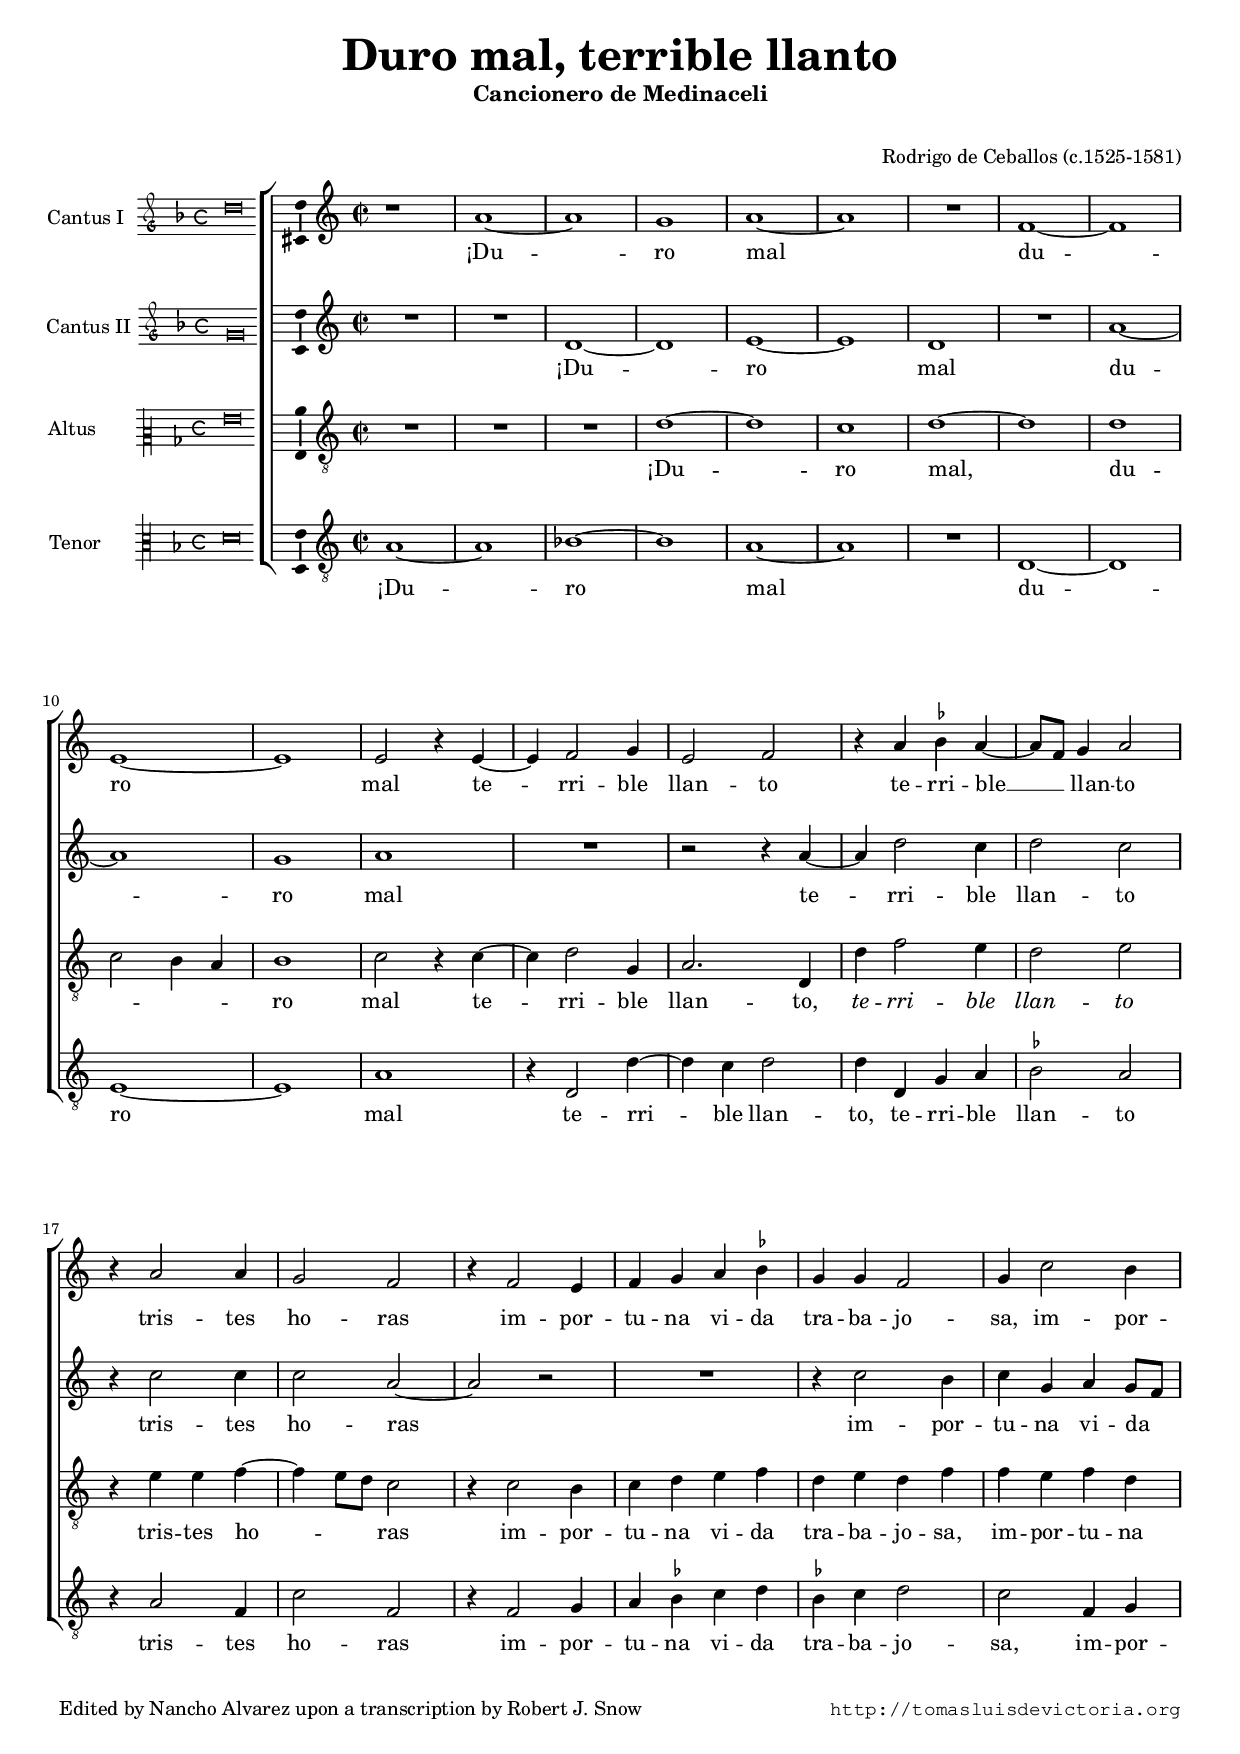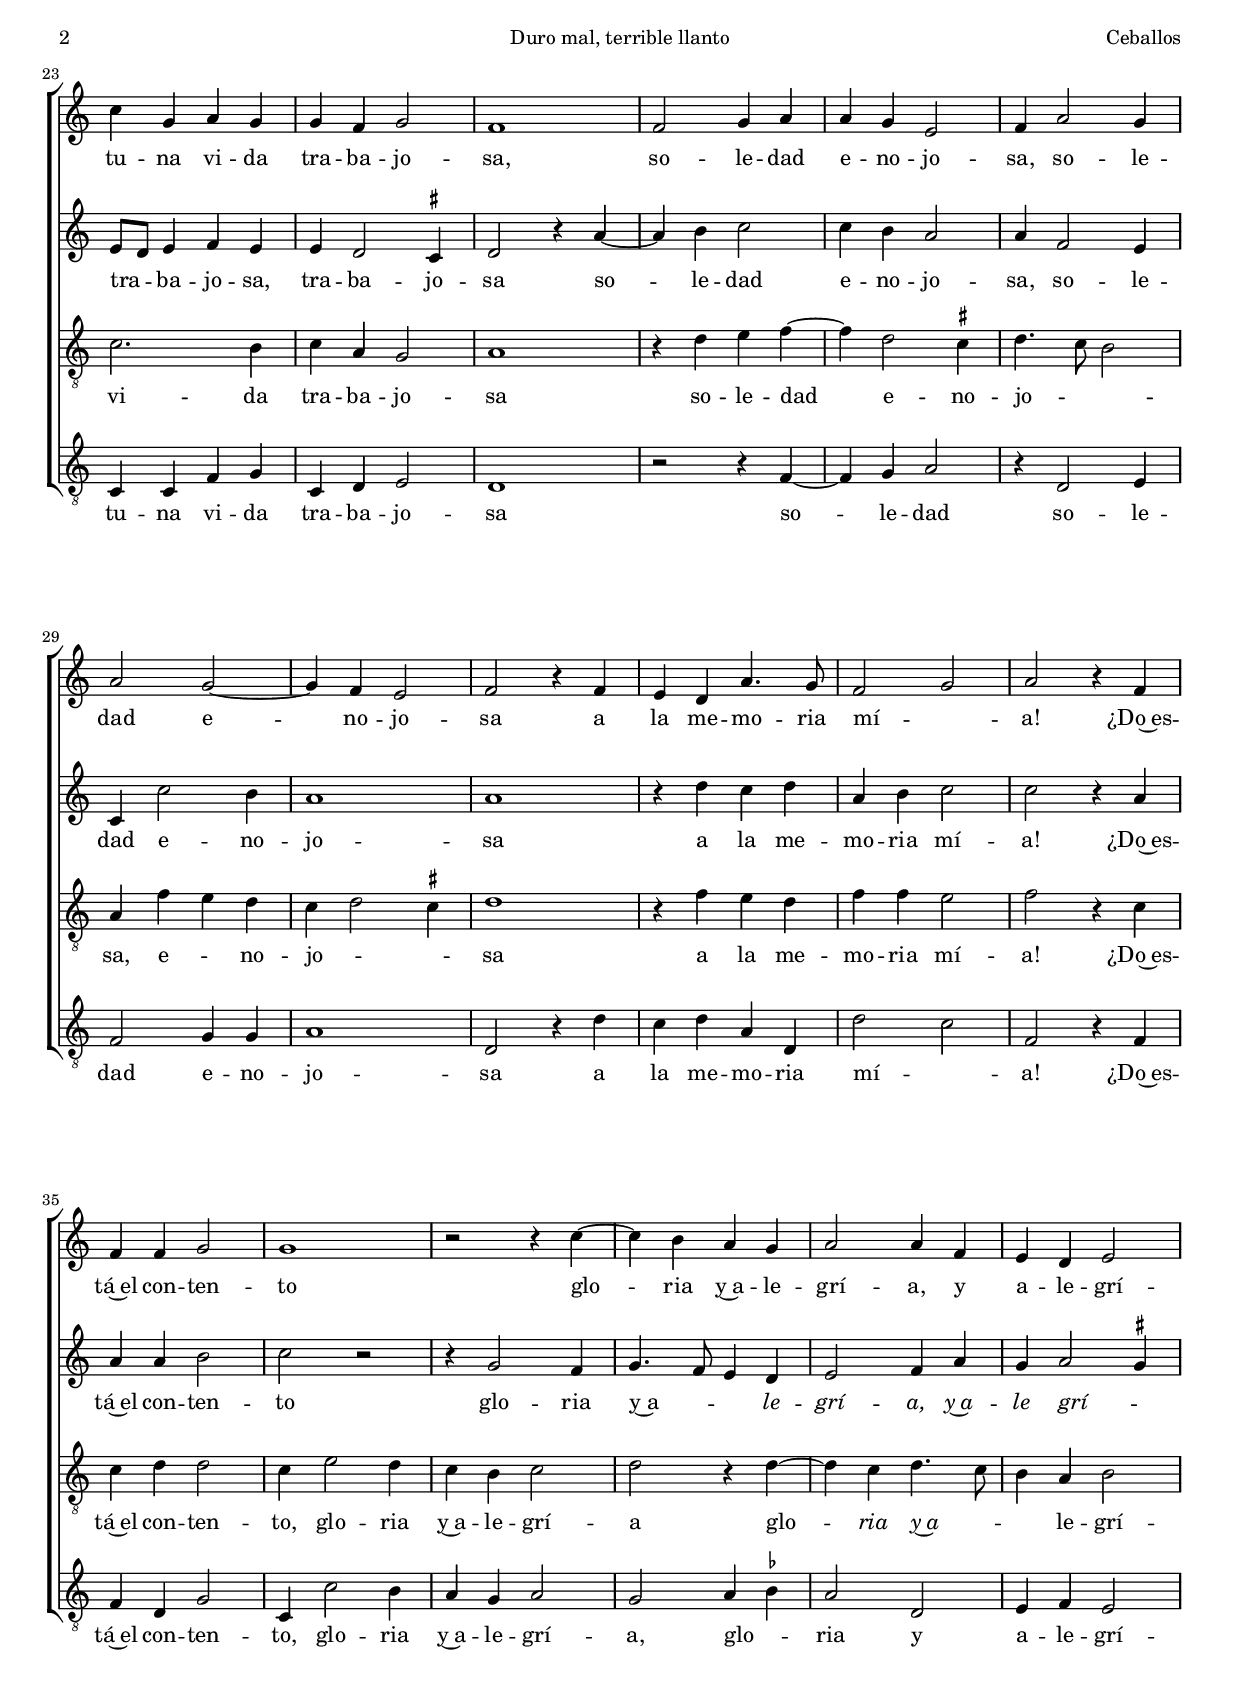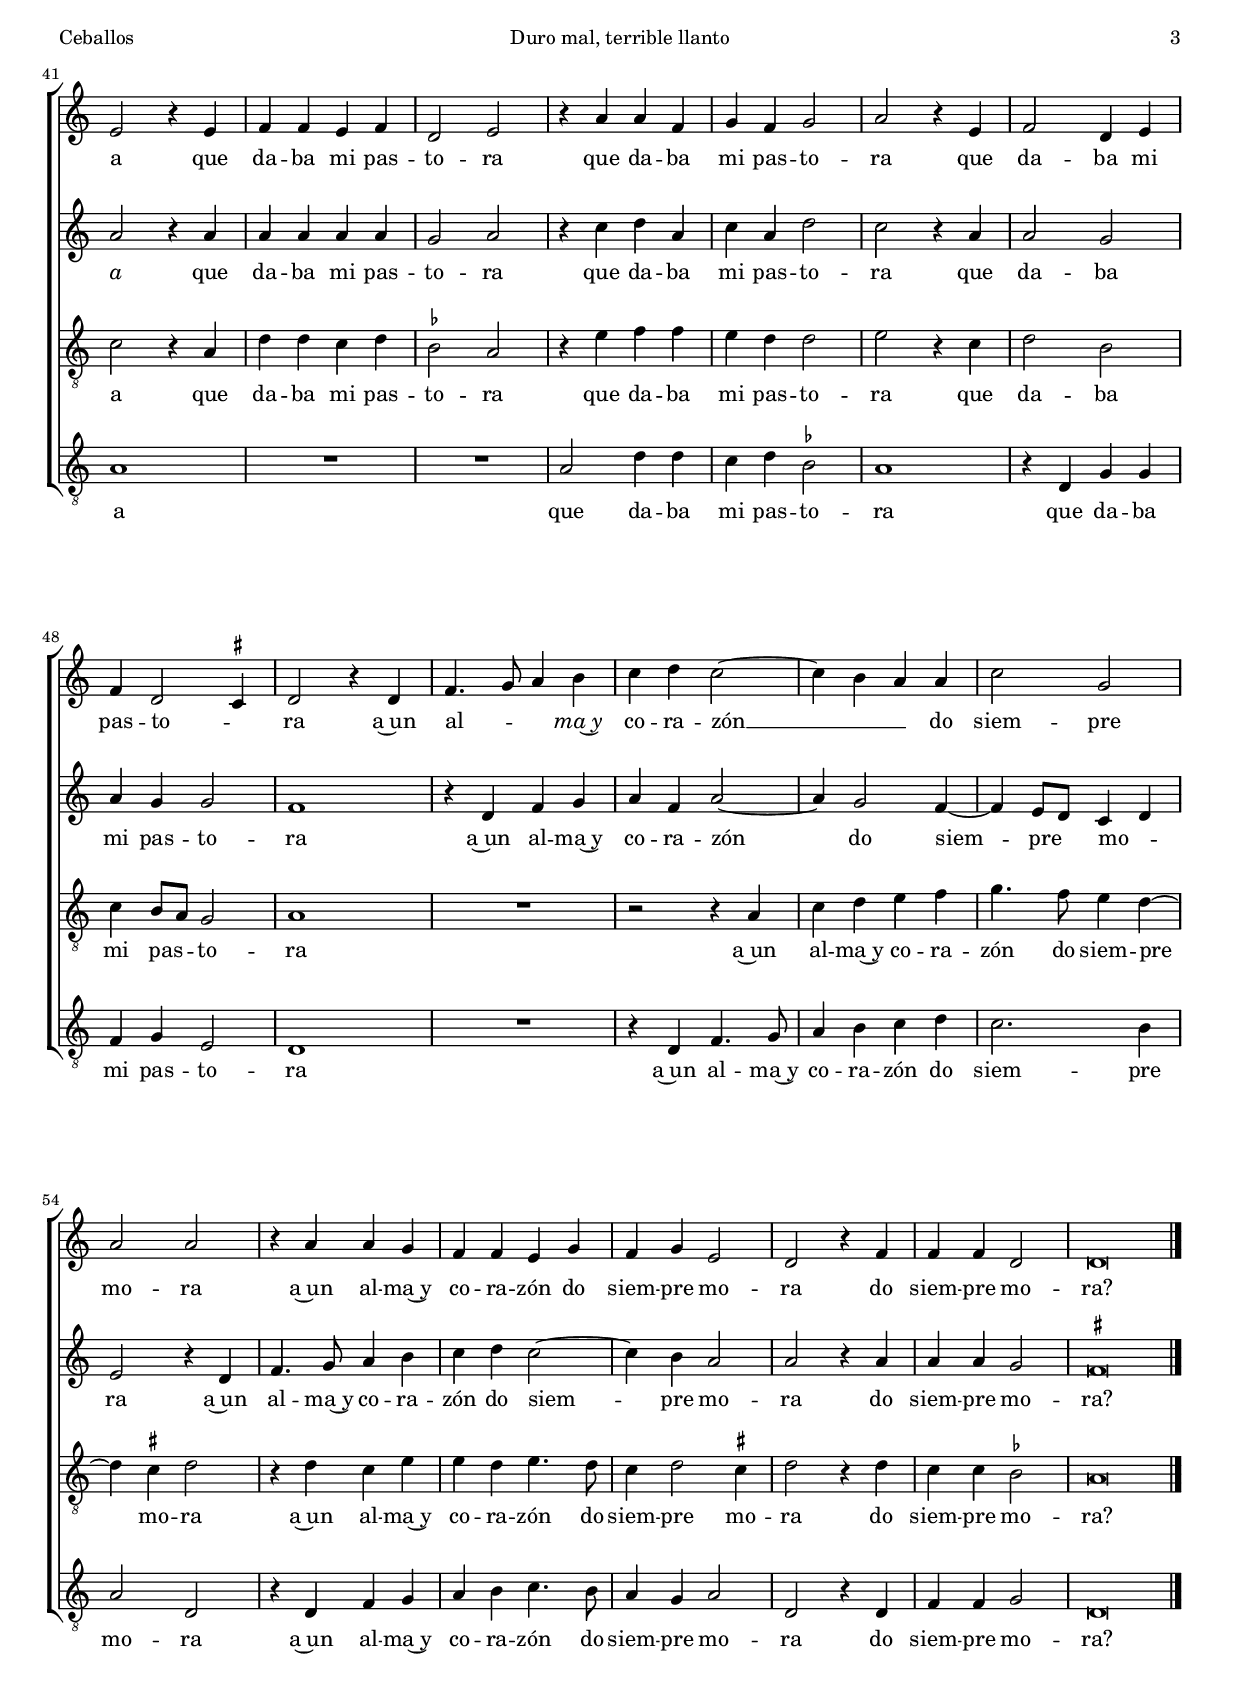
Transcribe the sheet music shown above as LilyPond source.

\version "2.22.0"

#(set-default-paper-size "a4")
#(set-global-staff-size 17.0)
#(ly:set-option 'point-and-click #f)
%mobile -s15.5 -i3.5

italicas=\override LyricText.font-shape = #'italic
rectas=\override LyricText.font-shape = #'upright
ss=\once \set suggestAccidentals = ##t
incipitwidth = 20
mtempo={\tempo 4 = 100}
mtempob={\tempo 4 = 50}
mt=#(define-music-function (offset) (number?) ; move lyric text
      #{ \once \override LyricText.X-offset = -$offset #})

htitle="Duro mal, terrible llanto"
hcomposer="Ceballos"

\header {
	title=\markup{\fontsize #3 "Duro mal, terrible llanto"}
	subtitle="Cancionero de Medinaceli"
	subsubtitle=\markup{\null \vspace #1 }
	composer="Rodrigo de Ceballos (c.1525-1581)" % En Medinaceli aparece como anonimo
        pdfauthor=\composer
	%opus="(-)"
%	poet=\markup{}
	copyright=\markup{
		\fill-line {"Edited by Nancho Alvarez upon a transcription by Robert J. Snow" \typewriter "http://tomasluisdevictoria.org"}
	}
%	tagline=""
}

global={\key f \major \time 2/2
        \skip 1*60 \bar "|."
}

% Los valores deberían estar reducidos a la mitad en el principio. Si no, es demasiado lento comparado con el resto.
% Pero parece que están así también en el Parnaso de Daza

cantus=\relative c''{
	r1
	d1 ~
	d
	c
	d ~
	d
	R1
	bes1 ~
	bes
	a ~
	a
	a2 r4 a ~
	a bes2 c4
	a2 bes
	r4 d \ss ees d ~ % Snow e
	d8 bes c4 d2
	r4 d2 d4
	c2 bes
	r4 bes2 a4
	bes c d \ss ees % Snow e
	c4 c bes2
	c4 f2 e4
	f c d c
	c4 bes c2
	bes1
	bes2 c4 d
	d c a2
	bes4 d2 c4
	d2 c ~
	c4 bes a2
	bes2 r4 bes
	a g d'4. c8
	bes2 c
	d r4 bes
	bes bes c2
	c1
	r2 r4 f ~
	f e d c
	d2 d4 bes
	a4 g a2
	a r4 a
	bes4 bes a bes
	g2 a
	r4 d d bes
	c bes c2
	d r4 a
	bes2 g4 a
	bes4 g2 \ss fis4
	g2 r4 g
	bes4. c8 d4 e
	f4 g f2 ~
	f4 e d d
	f2 c
	d d
	r4 d d c
	bes bes a c % así está en Snow y CSIC pero posiblemente sea a bes a c
	bes c a2
	g2 r4 bes
	bes bes g2
	g\breve*1/2
}

cantusdos=\relative c''{
	R1*2
	g1 ~
	g
	a ~
	a
	g
	R1
	d' ~
	d
	c
	d
	R1
	r2 r4 d ~
	d4 g2 f4
	g2 f
	r4 f2 f4
	f2 d ~
	d r
	R1
	r4 f2 e4
	f4 c d c8 bes
	a g a4 bes a % CSIC g
	a4 g2 \ss fis4
	g2 r4 d' ~
	d e f2
	f4 e d2
	d4 bes2 a4
	f f'2 e4
	d1
	d
	r4 g f g
	d e f2
	f r4 d
	d d e2
	f2 r
	r4 c2 bes4
	c4. bes8 a4 g
	a2 bes4 d
	c d2 \ss cis4
	d2 r4 d
	d d d d
	c2 d % Snow \ss cis2
	r4 f g d
	f d g2
	f r4 d
	d2 c
	d4 c c2
	bes1
	r4 g bes c
	d4 bes d2 ~
	d4 c2 bes4 ~
	bes4 a8 g f4 g
	a2 r4 g
	bes4. c8 d4 e
	f g f2 ~
	f4 e d2
	d r4 d
	d d c2
	\ss b\breve*1/2
}

altus=\relative c''{
	R1*3
	g1 ~
	g
	f
	g ~
	g
	g
	f2 e4 d
	e1
	f2 r4 f ~
	f4 g2 c,4
	d2. g,4
	g'4 bes2 a4
	g2 a
	r4 a a bes ~
	bes4 a8 g f2
	r4 f2 e4
	f g a bes
	g a g bes
	bes a bes g
	f2. e4
	f4 d c2
	d1
	r4 g a bes ~
	bes4 g2 \ss fis4 % Snow pone fis sin \ss, pero en CSIC está sugerido
	g4. f8 e2
	d4 bes' a g
	f4 g2 \ss fis4 % Snow fis, sin \ss
	g1
	r4 bes a g
	bes4 bes a2
	bes2 r4 f
	f g g2
	f4 a2 g4
	f e f2
	g r4 g ~
	g4 f g4. f8
	e4 d e2
	f2 r4 d
	g4 g f g
	\ss ees2 d % Snow e2
	r4 a' bes bes
	a g g2
	a2 r4 f
	g2 e
	f4 e8 d c2
	d1
	R1
	r2 r4 d
	f g a bes
	c4. bes8 a4 g ~
	g \ss fis g2
	r4 g f a % Snow bes
	a g a4. g8
	f4 g2 \ss fis4
	g2 r4 g
	f f \ss ees2
	d\breve*1/2
}

tenor=\relative c'{
	d1 ~
	d
	ees ~
	ees
	d ~
	d
	R1
	g, ~
	g
	a ~
	a
	d
	r4 g,2 g'4 ~
	g4 f g2
	g4 g, c d 
	\ss ees2 d
	r4 d2 bes4
	f'2 bes,
	r4 bes2 c4
	d \ss ees f g % tritono melodico, Snow e
	\ss ees f g2 % Snow e
	f bes,4 c
	f,4 f bes c
	f, g a2
	g1
	r2 r4 bes ~
	bes4 c d2
	r4 g,2 a4
	bes2 c4 c
	d1
	g,2 r4 g'
	f g d g,
	g'2 f
	bes,2 r4 bes
	bes g c2
	f,4 f'2 e4
	d c d2
	c2 d4 \ss ees % Snow e
	d2 g,
	a4 bes a2
	d1
	R1*2
	d2 g4 g
	f g \ss ees2 % snow e2
	d1
	r4 g, c c
	bes c a2
	g1
	R1
	r4 g bes4. c8
	d4 e f g
	f2. e4
	d2 g,
	r4 g bes c
	d e f4. e8 %Snow d8
	d4 c d2
	g,2 r4 g
	bes bes c2
	g\breve*1/2
}

textocantus=\lyricmode{
\mt #1 ¡Du -- ro mal
du -- ro mal
te -- rri -- ble llan -- to
te -- rri -- ble __ _ \mt #.8 llan -- to
tris -- tes ho -- ras
im -- por -- tu -- na vi -- da tra -- ba -- jo -- sa,
im -- por -- tu -- na vi -- da tra -- ba -- jo -- sa,
so -- le -- dad e -- no -- jo -- sa,
so -- le -- dad e -- no -- jo -- sa
a la me -- mo -- ria mí -- _ a!
¿Do~es -- tá~el con -- ten -- to
glo -- ria y~a -- le -- grí -- a,
y a -- le -- grí -- a
que da -- ba mi pas -- to -- ra
que da -- ba mi pas -- to -- ra
que da -- ba mi pas -- to -- _ ra
a~un al -- _ _ \italicas ma~y \rectas co -- ra -- zón __ _ _ 
do siem -- pre mo -- ra
a~un al -- ma~y co -- ra -- zón
do siem -- pre mo -- ra
do siem -- pre mo -- ra?
}

textocantusdos=\lyricmode{
\mt #1 ¡Du -- ro mal
du -- ro mal
te -- rri -- ble llan -- to
tris -- tes ho -- ras
im -- por -- tu -- na vi -- da _ tra -- _ ba -- jo -- sa,
tra -- ba -- jo -- sa
so -- le -- dad e -- no -- jo -- sa,
so -- le -- dad e -- no -- jo -- sa
a la me -- mo -- ria mí -- a!
¿Do~es -- tá~el con -- ten -- to
glo -- ria y~a -- \italicas _ _ le -- grí -- a,
y~a -- le grí -- _ a \rectas % Snow diferente
que da -- ba mi pas -- to -- ra
que da -- ba mi pas -- to -- ra
que da -- ba mi pas -- to -- ra
a~un al -- ma~y co -- ra -- zón
do siem -- \mt #.5 pre _ mo -- _ ra
a~un al -- ma~y co -- ra -- zón do siem -- pre mo -- ra
do siem -- pre mo -- ra?
}

textoaltus=\lyricmode{
\mt #1 ¡Du -- ro mal,
du -- _ _ _ ro mal
te -- rri -- ble llan -- to,
\italicas
te -- rri -- ble llan -- to
\rectas
tris -- tes ho -- _ _ ras
im -- por -- tu -- na vi -- da tra -- ba -- jo -- sa,
im -- por -- tu -- na vi -- da tra -- ba -- jo -- sa
so -- le -- dad e -- no -- jo -- _ _ sa,
e -- _ no -- jo -- _ _ sa
a la me -- mo -- ria mí -- a!
¿Do~es -- tá~el con -- ten -- to,
glo -- ria y~a -- le -- grí -- a
glo -- \italicas ria y~a -- _ _ \rectas le -- grí -- a % Snow diferente
que da -- ba mi pas -- to -- ra
que da -- ba mi pas -- to -- ra
que da -- ba mi \mt #.3 pas -- _ to -- ra
a~un al -- ma~y co -- ra -- zón do siem -- pre mo -- ra
a~un al -- ma~y co -- ra -- zón do siem -- pre mo -- ra
do siem -- pre mo -- ra?
}

textotenor=\lyricmode{
\mt #1 ¡Du -- ro mal
du -- ro mal
te -- rri -- ble llan -- to,
te -- rri -- ble llan -- to
tris -- tes ho -- ras
im -- por -- tu -- na vi -- da tra -- ba -- jo -- sa,
im -- por -- tu -- na vi -- da tra -- ba -- jo -- sa
so -- le -- dad
so -- le -- dad e -- no -- jo -- sa
a la me -- mo -- ria mí -- _ a!
¿Do~es -- tá~el con -- ten -- to,
glo -- ria y~a -- le -- grí -- a,
glo -- _ ria y a -- le -- grí -- a
que da -- ba mi pas -- to -- ra
que da -- ba mi pas -- to -- ra
a~un al -- ma~y co -- ra -- zón do siem -- pre mo -- ra
a~un al -- ma~y co -- ra -- zón do siem -- pre mo -- ra
do siem -- pre mo -- ra?
}


incipitcantus=\markup{
	\score{
		{ 
		\set Staff.instrumentName="Cantus I  "
		\override NoteHead.style = #'neomensural
		\override Staff.TimeSignature.style = #'neomensural
		\cadenzaOn 
		\clef "petrucci-g"
		\key f \major
		\time 4/4
                d''\breve % 
		} 

	\layout { line-width=\incipitwidth indent = 0 }
	}
}

incipitcantusdos=\markup{
	\score{
		{ 
		\set Staff.instrumentName="Cantus II "
		\override NoteHead.style = #'neomensural
		\override Staff.TimeSignature.style = #'neomensural
		\cadenzaOn 
		\clef "petrucci-g"
		\key f \major
		\time 4/4
                g'\breve
		} 

	\layout { line-width=\incipitwidth indent = 0 }
	}
}

incipitaltus=\markup{
	\score{
		{ 
		\set Staff.instrumentName="Altus       "
		\override NoteHead.style = #'neomensural 
		\override Staff.TimeSignature.style = #'neomensural
		\cadenzaOn 
		\clef "petrucci-c2"
		\key f \major
		\time 4/4
                g'\breve
		} 
	\layout { line-width=\incipitwidth indent = 0 }
	}
}


incipittenor=\markup{
	\score{
		{ 
		\set Staff.instrumentName="Tenor      "
		\override NoteHead.style = #'neomensural 
		\override Staff.TimeSignature.style = #'neomensural
		\cadenzaOn 
		\clef "petrucci-c3"
		\key f \major
		\time 4/4
                d'\breve
		} 
	\layout { line-width=\incipitwidth indent=0 }
	}
}


%\layout {
%       \context {\Voice
%               \remove Ligature_bracket_engraver
%               \consists Mensural_ligature_engraver
%       }
%       line-width=\incipitwidth
%       indent = 0
%}

\score {\transpose c' g{
\new ChoirStaff<<

	\new Staff <<\global
	\new Voice="v1" {
		\set Staff.instrumentName=\incipitcantus
		\clef "treble"
		\cantus }
	\new Lyrics \lyricsto "v1" {\textocantus }
	>>
	
	\new Staff <<\global
	\new Voice="v5" {
		\set Staff.instrumentName=\incipitcantusdos
		\clef "treble"
		\cantusdos }
	\new Lyrics \lyricsto "v5" {\textocantusdos }
	>>

	\new Staff <<\global
	\new Voice="v2" {
		\set Staff.instrumentName=\incipitaltus
		\clef "G_8"
		\altus }
	\new Lyrics \lyricsto "v2" {\textoaltus }
	>>
	
	\new Staff <<\global
	\new Voice="v3" {
		\set Staff.instrumentName=\incipittenor
		\clef "G_8"
		\tenor }
	\new Lyrics \lyricsto "v3" {\textotenor }
	>>	
>>

	} % transpose

\layout{ 
	\context {\Lyrics 
		\override VerticalAxisGroup.staff-affinity = #UP
		\override VerticalAxisGroup.nonstaff-relatedstaff-spacing =
			#'((basic-distance . 0) (minimum-distance . 0) (padding . 1))
		\override LyricText.font-size = #1.2
		\override LyricHyphen.minimum-distance = #0.5
	}
	\context {\Score 
		tempoHideNote = ##t
		\override BarNumber.padding = #2 
	}
	\context {\Voice 
		%melismaBusyProperties = #'()
		%autoBeaming = ##f
	}
	\context {\Staff 
                %\RemoveEmptyStaves
                %\override VerticalAxisGroup.remove-first = ##t
		\override VerticalAxisGroup.staff-staff-spacing =
			#'((basic-distance . 11) (minimum-distance . 0) (padding . 1))
		\consists Ambitus_engraver 
		\override LigatureBracket.padding = #1
	}
}

%\midi { \mtempo }

}


\paper{
	evenHeaderMarkup=\markup  \fill-line { \fromproperty #'page:page-number-string \htitle \hcomposer }
	oddHeaderMarkup= \markup  \fill-line { \on-the-fly #not-first-page \hcomposer \on-the-fly #not-first-page \htitle \on-the-fly #not-first-page \fromproperty #'page:page-number-string }
	%system-count=20
	page-count = 3
	systems-per-page = 3
	ragged-last-bottom = ##f
	indent=3.6\cm
	system-system-spacing =
	#'((basic-distance . 20) (minimum-distance . 0) (padding . 5))
	top-system-spacing = % header
	#'((basic-distance . 8) (minimum-distance . 0) (padding . 0))
	last-bottom-spacing = % footer
	#'((basic-distance . 12) (minimum-distance . 0) (padding . 0))
	markup-system-spacing.padding = #1.5
}
